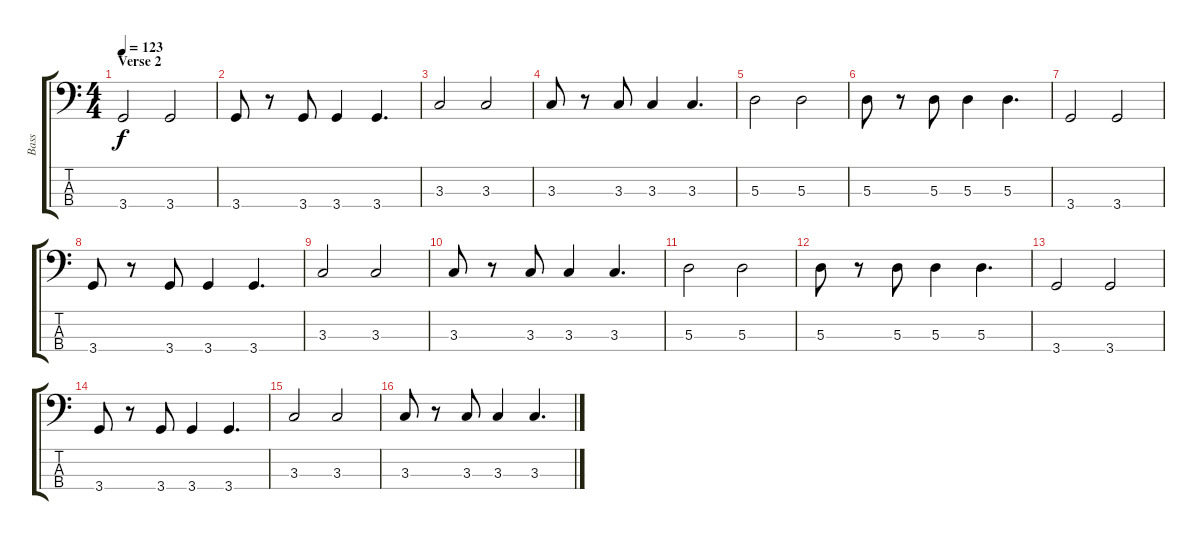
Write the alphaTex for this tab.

\track ("Bass" "Bass") {instrument electricbassfinger}
\staff {score tabs}
\tuning (G2 D2 A1 E1) {hide}
\ts (4 4)
\section ("" "Verse 2")
\tempo 123
\clef f4
\ks c
3.4.2{dy f} 3.4.2 |
3.4.8 r.8 3.4.8 3.4.4 3.4.4{d} |
3.3.2 3.3.2 |
3.3.8 r.8 3.3.8 3.3.4 3.3.4{d} |
5.3.2 5.3.2 |
5.3.8 r.8 5.3.8 5.3.4 5.3.4{d} |
3.4.2 3.4.2 |
3.4.8 r.8 3.4.8 3.4.4 3.4.4{d} |
3.3.2 3.3.2 |
3.3.8 r.8 3.3.8 3.3.4 3.3.4{d} |
5.3.2 5.3.2 |
5.3.8 r.8 5.3.8 5.3.4 5.3.4{d} |
3.4.2 3.4.2 |
3.4.8 r.8 3.4.8 3.4.4 3.4.4{d} |
3.3.2 3.3.2 |
3.3.8 r.8 3.3.8 3.3.4 3.3.4{d}
